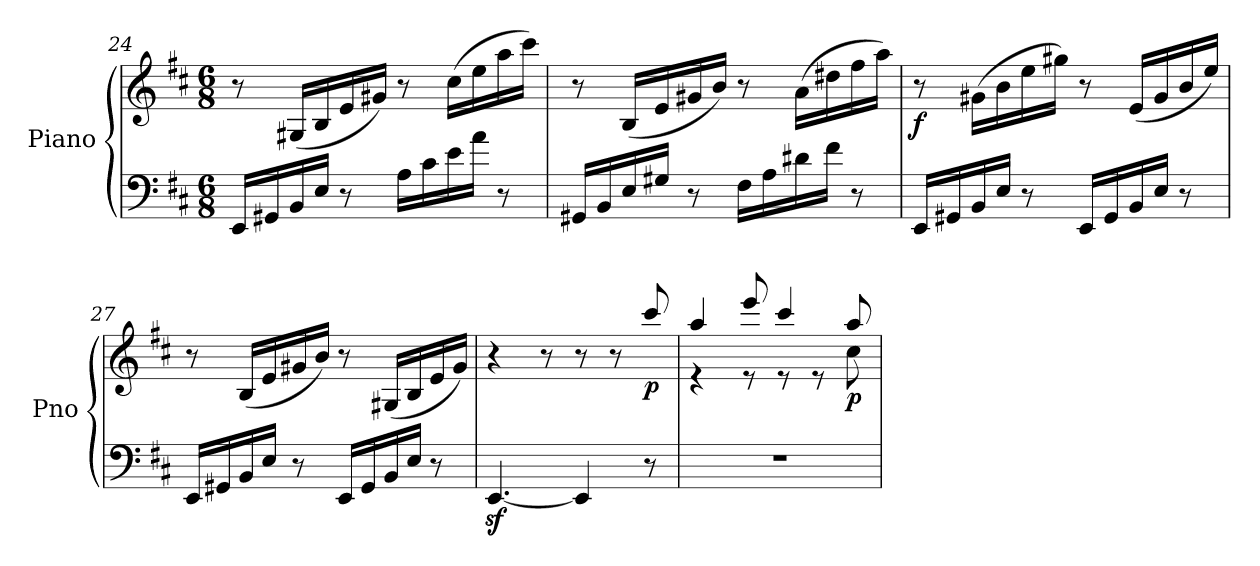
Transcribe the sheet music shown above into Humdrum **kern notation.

**kern	**kern	**dynam
*part1	*part1	*part1
*staff2	*staff1	*staff1/2
*I"Piano	*	*
*I'Pno	*	*
*clefF4	*clefG2	*
*k[f#c#]	*k[f#c#]	*
*D:	*D:	*
*M6/8	*M6/8	*
=24	=24	=24
16EE/LL	8r	.
16GG#X/	.	.
16BB/	(<16G#X/LL	.
16E/JJ	16B/	.
8r	16e/	.
.	16g#X/JJ)	.
16A\LL	8r	.
16c#\	.	.
16e\	(>16cc#\LL	.
16a\JJ	16ee\	.
8r	16aa\	.
.	16ccc#\JJ)	.
=25	=25	=25
16GG#X/LL	8r	.
16BB/	.	.
16E/	(<16B/LL	.
16G#X/JJ	16e/	.
8r	16g#X/	.
.	16b/JJ)	.
16F#\LL	8r	.
16A\	.	.
16d#X\	(>16a\LL	.
16f#\JJ	16dd#X\	.
8r	16ff#\	.
.	16aa\JJ)	.
!!LO:LB:g=z
=26	=26	=26
!	!	!LO:DY:b
16EE/LL	8r	f
16GG#X/	.	.
16BB/	(>16g#X\LL	.
16E/JJ	16b\	.
8r	16ee\	.
.	16gg#X\JJ)	.
16EE/LL	8r	.
16GG#/	.	.
16BB/	(<16e/LL	.
16E/JJ	16g#/	.
8r	16b/	.
.	16ee/JJ)	.
=27	=27	=27
16EE/LL	8r	.
16GG#X/	.	.
16BB/	(<16B/LL	.
16E/JJ	16e/	.
8r	16g#X/	.
.	16b/JJ)	.
16EE/LL	8r	.
16GG#/	.	.
16BB/	(<16G#X/LL	.
16E/JJ	16B/	.
8r	16e/	.
.	16g#/JJ)	.
=28	=28	=28
[4.EEz</	4r	.
.	8r	.
4EE/]	8r	.
.	8r	.
!	!	!LO:DY:b
8r	8ccc#/	p
=29	=29	=29
*	*^	*
2.r	4aa/	4re	.
.	8eee/	8re	.
.	4ccc#/	8re	.
.	.	8re	.
!	!	!	!LO:DY:b
.	8aa/	8cc#\	p
*	*v	*v	*
=	=	=
*-	*-	*-
